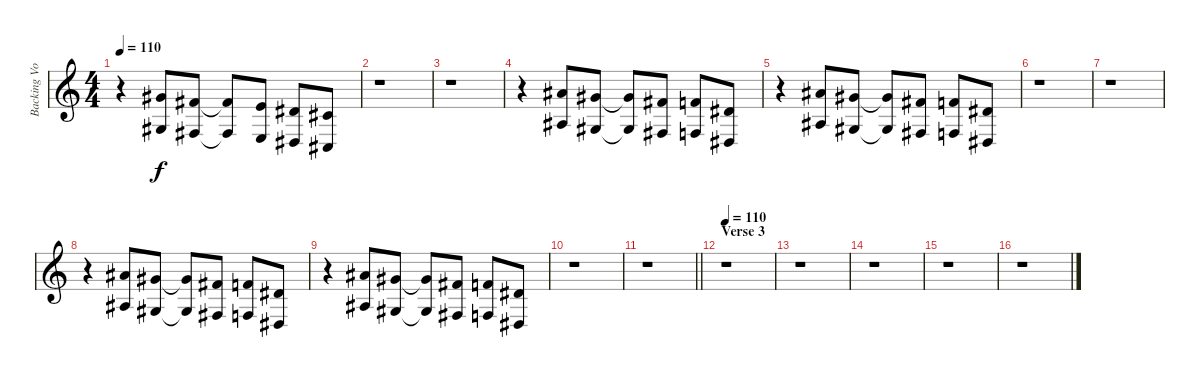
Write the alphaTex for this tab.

\track ("Backing Vocals" "Backing Vo") {instrument choiraahs}
\staff {score}
\tuning (Eb4 Bb3 Gb3 Db3 Ab2 Eb2) {hide}
\ts (4 4)
\tempo 110
\clef g2
\ks c
r.4{dy f} (5.1 2.3).8 (3.1 0.3).8 (3.1{t} 0.3{t}).8 (6.2 3.4).8 (5.2 2.4).8 (3.2 0.4).8 |
r.1 |
r.1 |
r.4 (7.1 0.2).8 (5.1 2.3).8 (5.1{t} 2.3{t}).8 (8.2 0.3).8 (7.2 4.4).8 (5.2 2.4).8 |
r.4 (7.1 0.2).8 (5.1 2.3).8 (5.1{t} 2.3{t}).8 (8.2 0.3).8 (7.2 4.4).8 (5.2 2.4).8 |
r.1 |
r.1 |
r.4 (7.1 0.2).8 (5.1 2.3).8 (5.1{t} 2.3{t}).8 (8.2 0.3).8 (7.2 4.4).8 (5.2 2.4).8 |
r.4 (7.1 0.2).8 (5.1 2.3).8 (5.1{t} 2.3{t}).8 (8.2 0.3).8 (7.2 4.4).8 (5.2 2.4).8 |
r.1 |
\barLineRight lightlight
r.1 |
\section ("" "Verse 3")
\tempo 110
r.1 |
r.1 |
r.1 |
r.1 |
r.1
